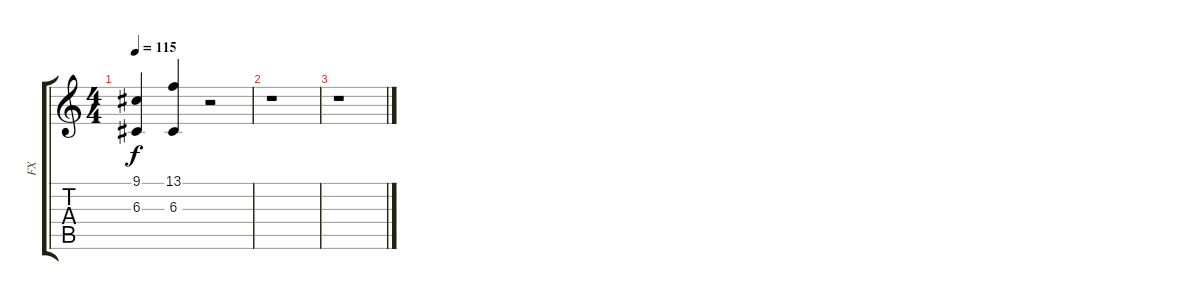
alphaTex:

\track ("FX" "FX") {instrument choiraahs}
\staff {score tabs}
\tuning (E4 B3 G3 D3 A2 E2) {hide}
\ts (4 4)
\tempo 115
\clef g2
\ks c
(9.1 6.3).4{dy f balance 14} (13.1 6.3).4{balance 9} r.2 |
r.1 |
r.1
